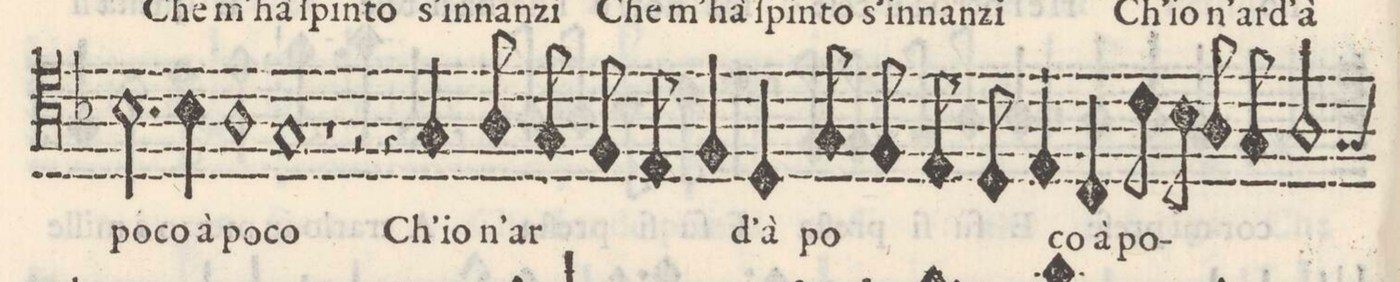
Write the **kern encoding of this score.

**kern	**text
*I"SESTO	*
*clefC4	*
*k[b-]	*
*met(C)	*
*M2/1	*
2.B-\	po-
4B-\	-co à
1A	po-
=17-	=17-
1G	-co
1r	.
=18-	=18-
2r	.
4r	.
4G/	Ch'io
8A/	n'ar-
8G/	.
8F/	.
8E/	.
4F/	.
4D/	-d'a
=19-	=19-
8G/	po-
8F/	.
8E/	.
8D/	.
4E/	.
4C/	-co à
8c\	po-
8B-\	.
8A/	.
8G/	.
2A/	.
*custos:G	*
=20-	=20-
*-	*-
